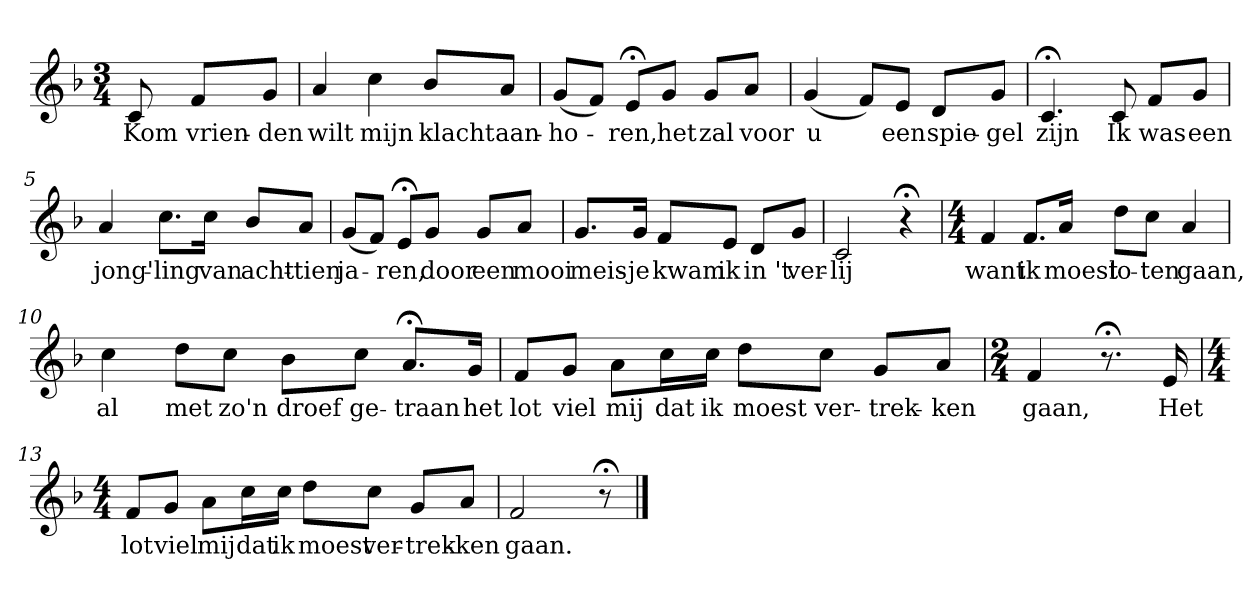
**kern	**text
*part1	*part1
*staff1	*staff1
*k[b-]	*
*F:	*
*M3/4	*
*MM120	*
=	=
8c	Kom
8fL	vrien-
8gJ	-den
=1	=1
4a	wilt
4cc	mijn
8b-L	klacht
8aJ	aan-
=2	=2
(8gL	-ho-
8fJ)	.
8e;<L	-ren,
8gJ	het
8gL	zal
8aJ	voor
=3	=3
(4g	u
8fL)	.
8eJ	een
8dL	spie-
8gJ	-gel
=4	=4
4.c;<	zijn
8c	Ik
8fL	was
8gJ	een
=5	=5
4a	jong'-
8.ccL	-ling
16ccJk	van
8b-L	acht-
8aJ	-tien
=6	=6
(8gL	ja-
8fJ)	.
8e;<L	-ren,
8gJ	door
8gL	een
8aJ	mooi
=7	=7
8.gL	meis-
16gJk	-je
8fL	kwam
8eJ	ik
8dL	in 't
8gJ	ver-
=8	=8
2c	-lij
4r;<	.
=9	=9
*M4/4	*
4f	want
8.fL	ik
16aJk	moest
8ddL	lo-
8ccJ	-ten
4a	gaan,
=10	=10
4cc	al
8ddL	met
8ccJ	zo'n
8b-L	droef
8ccJ	ge-
8.a;<L	-traan
16gJk	het
=11	=11
8fL	lot
8gJ	viel
8aL	mij
16ccL	dat
16ccJJ	ik
8ddL	moest
8ccJ	ver-
8gL	-trek-
8aJ	-ken
=12	=12
*M2/4	*
4f	gaan,
8.r;<	.
16e	Het
=13	=13
*M4/4	*
8fL	lot
8gJ	viel
8aL	mij
16ccL	dat
16ccJJ	ik
8ddL	moest
8ccJ	ver-
8gL	-trek-
8aJ	-ken
=14	=14
2f	gaan.
8r;<	.
==	==
*-	*-
